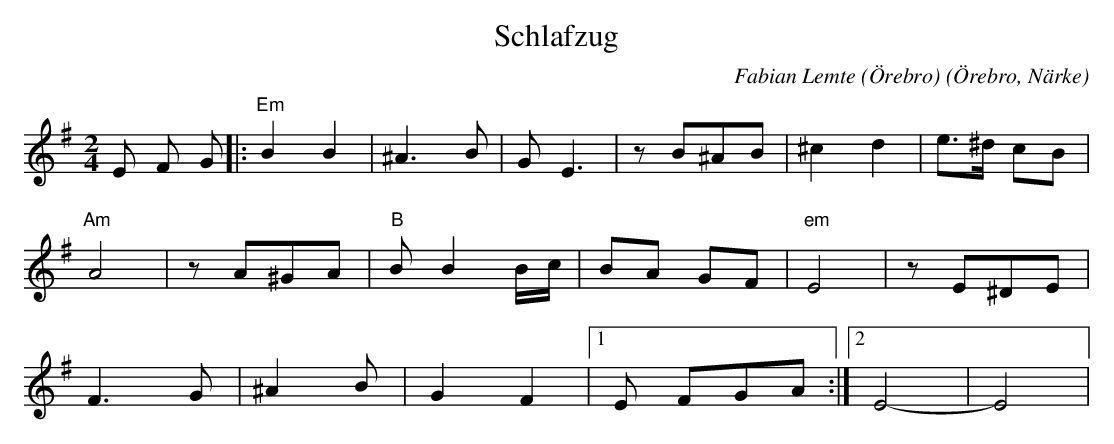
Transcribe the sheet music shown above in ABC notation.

X:1
T:Schlafzug
O:Örebro, Närke
C:Fabian Lemte (Örebro)
M:2/4
L:1/8
K:Em
E F G |:"Em" B2 B2 | ^A3B | GE3 | zB^AB | ^c2 d2 | e>^d cB |
"Am" A4 | zA^GA |"B" B B2 B/2c/2 | BA GF |"em" E4 | zE^DE |
 F3G | ^A2 B | G2 F2 |1 E FGA :|2 E4- | E4 |
